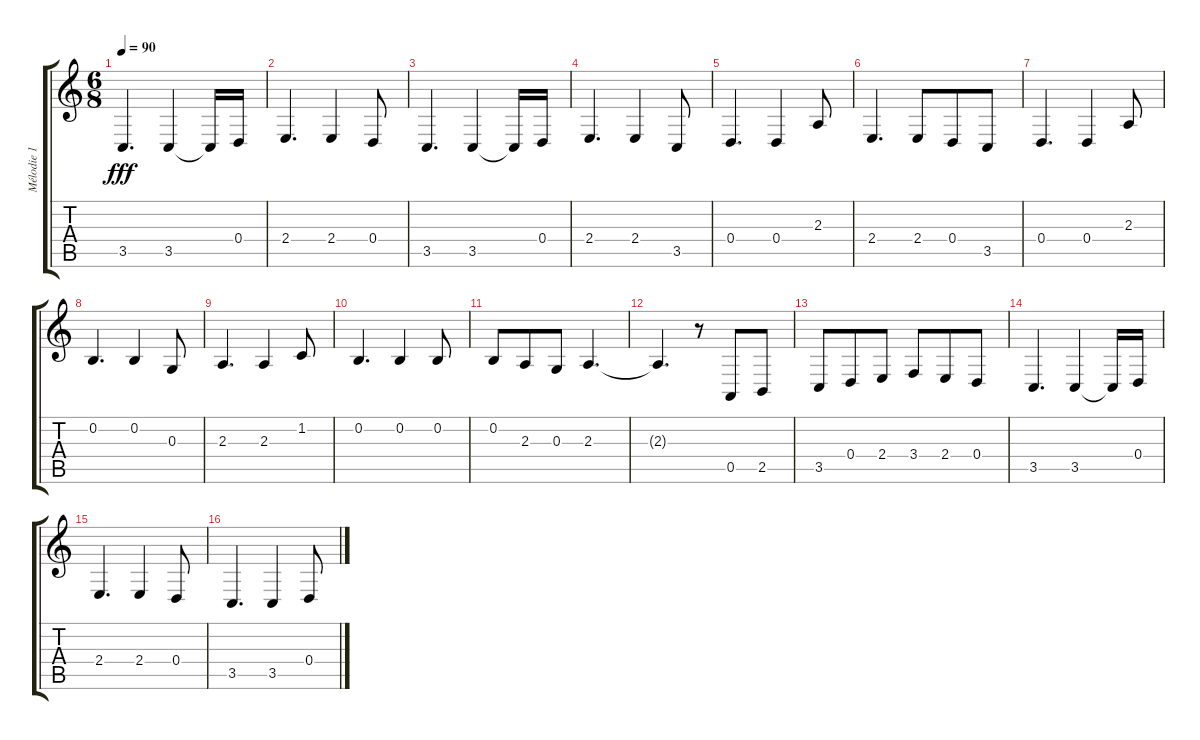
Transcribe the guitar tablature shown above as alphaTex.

\track ("Mélodie 1" "Mélodie 1") {solo instrument brightacousticpiano}
\staff {score tabs}
\tuning (E4 B3 G3 D3 A2 E2) {hide}
\ts (6 8)
\tempo 90
\clef g2
\ks c
3.5.4{d dy fff instrument brightacousticpiano} 3.5.4 3.5{t}.16 0.4.16 |
2.4.4{d} 2.4.4 0.4.8 |
3.5.4{d} 3.5.4 3.5{t}.16 0.4.16 |
2.4.4{d} 2.4.4 3.5.8 |
0.4.4{d} 0.4.4 2.3.8 |
2.4.4{d} 2.4.8 0.4.8 3.5.8 |
0.4.4{d} 0.4.4 2.3.8 |
0.2.4{d} 0.2.4 0.3.8 |
2.3.4{d} 2.3.4 1.2.8 |
0.2.4{d} 0.2.4 0.2.8 |
0.2.8 2.3.8 0.3.8 2.3.4{d} |
2.3{t}.4{d} r.8 0.5.8 2.5.8 |
3.5.8 0.4.8 2.4.8 3.4.8 2.4.8 0.4.8 |
3.5.4{d} 3.5.4 3.5{t}.16 0.4.16 |
2.4.4{d} 2.4.4 0.4.8 |
3.5.4{d} 3.5.4 0.4.8
